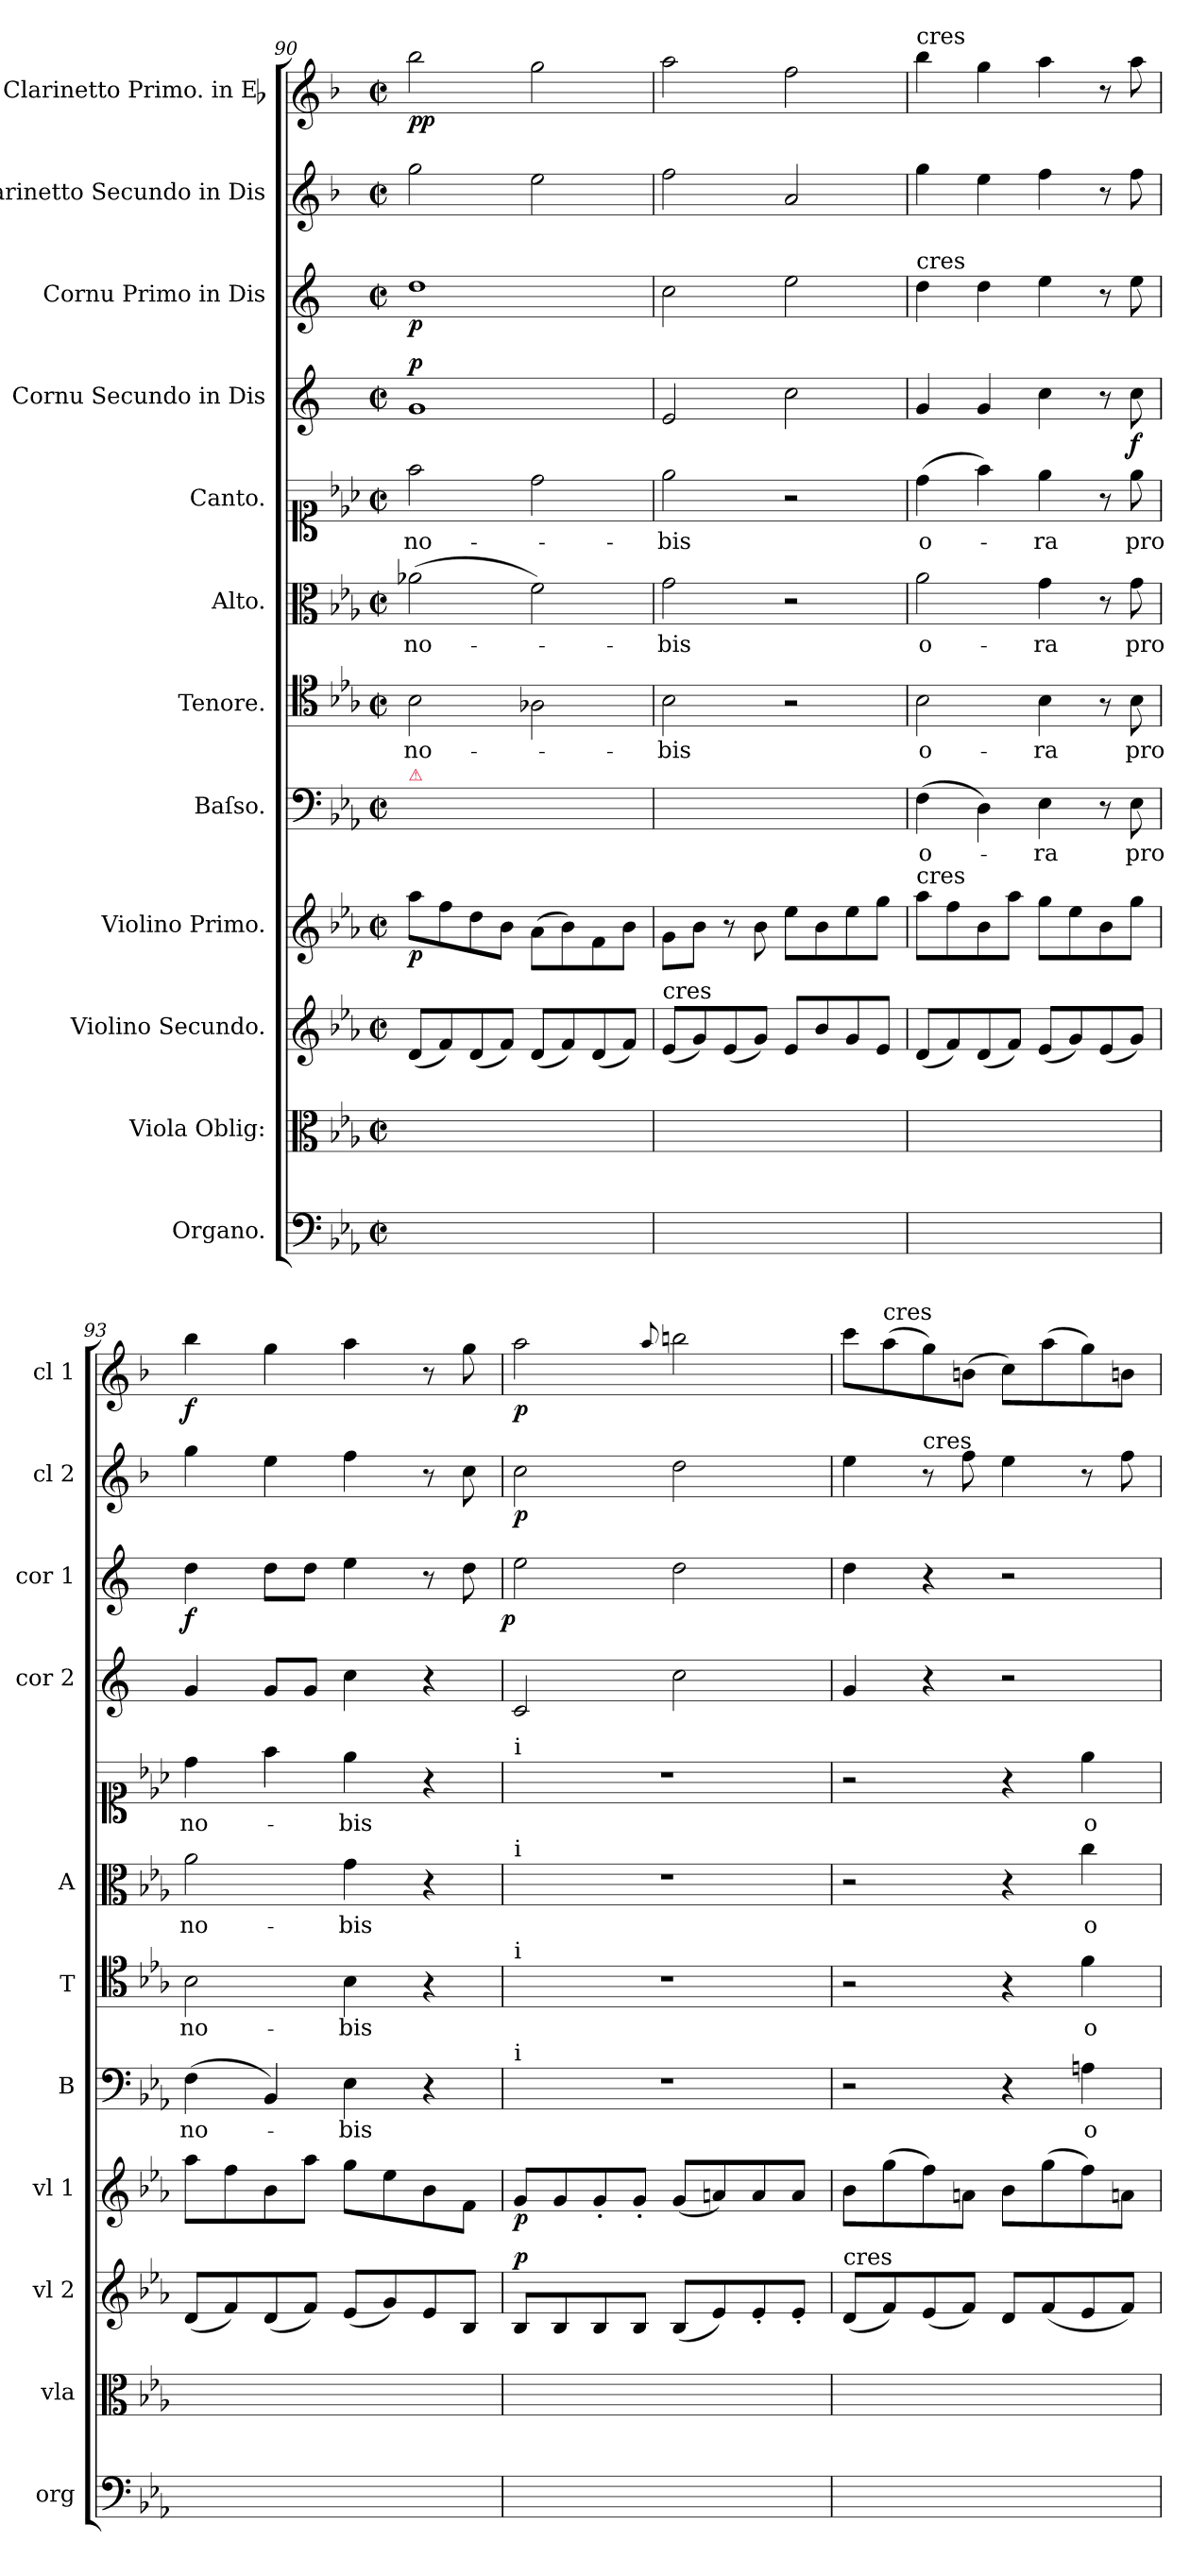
**kern	**kern	**kern	**dynam	**kern	**dynam	**kern	**text	**kern	**text	**kern	**text	**kern	**text	**kern	**dynam	**kern	**dynam	**kern	**dynam	**kern	**dynam
*part12	*part11	*part10	*part10	*part9	*part9	*part8	*part8	*part7	*part7	*part6	*part6	*part5	*part5	*part4	*part4	*part3	*part3	*part2	*part2	*part1	*part1
*staff12	*staff11	*staff10	*staff10	*staff9	*staff9	*staff8	*staff8	*staff7	*staff7	*staff6	*staff6	*staff5	*staff5	*staff4	*staff4	*staff3	*staff3	*staff2	*staff2	*staff1	*staff1
*I"Organo.	*I"Viola Oblig:	*I"Violino Secundo.	*	*I"Violino Primo.	*	*I"Baſso.	*	*I"Tenore.	*	*I"Alto.	*	*I"Canto.	*	*I"Cornu Secundo in Dis	*	*I"Cornu Primo in Dis	*	*I"Clarinetto Secundo in Dis	*	*I"Clarinetto Primo. in Eb	*
*I'org	*I'vla	*I'vl 2	*	*I'vl 1	*	*I'B	*	*I'T	*	*I'A	*	*	*	*I'cor 2	*	*I'cor 1	*	*I'cl 2	*	*I'cl 1	*
*clefF4	*clefC3	*clefG2	*	*clefG2	*	*clefF4	*	*clefC4	*	*clefC3	*	*clefC1	*	*clefG2	*	*clefG2	*	*clefG2	*	*clefG2	*
*	*	*	*	*	*	*	*	*	*	*	*	*	*	*ITrd5c9	*	*ITrd5c9	*	*ITrd1c2	*	*ITrd1c2	*
*k[b-e-a-]	*k[b-e-a-]	*k[b-e-a-]	*	*k[b-e-a-]	*	*k[b-e-a-]	*	*k[b-e-a-]	*	*k[b-e-a-]	*	*k[b-e-a-]	*	*k[b-e-a-]	*	*k[b-e-a-]	*	*k[b-e-a-]	*	*k[b-e-a-]	*
*E-:	*E-:	*E-:	*	*E-:	*	*E-:	*	*E-:	*	*E-:	*	*E-:	*	*E-:	*	*E-:	*	*E-:	*	*E-:	*
*M2/2	*M2/2	*M2/2	*	*M2/2	*	*M2/2	*	*M2/2	*	*M2/2	*	*M2/2	*	*M2/2	*	*M2/2	*	*M2/2	*	*M2/2	*
*met(c|)	*met(c|)	*met(c|)	*	*met(c|)	*	*met(c|)	*	*met(c|)	*	*met(c|)	*	*met(c|)	*	*met(c|)	*	*met(c|)	*	*met(c|)	*	*met(c|)	*
=90	=90	=90	=90	=90	=90	=90	=90	=90	=90	=90	=90	=90	=90	=90	=90	=90	=90	=90	=90	=90	=90
!	!	!	!	!	!	!LO:TX:a:color=crimson:t=⚠	!	!	!	!	!	!	!	!	!	!	!	!	!	!	!
!	!	!	!	!	!	!	!	!	!	!	!	!	!	!	!LO:DY:a	!	!	!	!	!	!
1ryy	1ryy	(8d/L	.	8aa-\L	p	1ryy	.	2B-\	no-	(2a-X\	no-	2ff\	no-	1B-/	p	1f/	p	2ff\	.	2aa-\	pp
.	.	8f/)	.	8ff\	.	.	.	.	.	.	.	.	.	.	.	.	.	.	.	.	.
.	.	(8d/	.	8dd\	.	.	.	.	.	.	.	.	.	.	.	.	.	.	.	.	.
.	.	8f/J)	.	8b-\J	.	.	.	.	.	.	.	.	.	.	.	.	.	.	.	.	.
.	.	(8d/L	.	(8a-\L	.	.	.	2A-X\	.	2f\)	.	2dd\	.	.	.	.	.	2dd\	.	2ff\	.
.	.	8f/)	.	8b-\)	.	.	.	.	.	.	.	.	.	.	.	.	.	.	.	.	.
.	.	(8d/	.	8f\	.	.	.	.	.	.	.	.	.	.	.	.	.	.	.	.	.
.	.	8f/J)	.	8b-\J	.	.	.	.	.	.	.	.	.	.	.	.	.	.	.	.	.
=91	=91	=91	=91	=91	=91	=91	=91	=91	=91	=91	=91	=91	=91	=91	=91	=91	=91	=91	=91	=91	=91
!	!	!LO:TX:a:t=cres	!	!	!	!	!	!	!	!	!	!	!	!	!	!	!	!	!	!	!
1ryy	1ryy	(8e-/L	.	8g\L	.	1ryy	.	2B-\	-bis	2g\	-bis	2ee-\	bis	2G/	.	2e-\	.	2ee-\	.	2gg\	.
.	.	8g/)	.	8b-\J	.	.	.	.	.	.	.	.	.	.	.	.	.	.	.	.	.
.	.	(8e-/	.	8r	.	.	.	.	.	.	.	.	.	.	.	.	.	.	.	.	.
.	.	8g/J)	.	8b-\	.	.	.	.	.	.	.	.	.	.	.	.	.	.	.	.	.
.	.	8e-/L	.	8ee-\L	.	.	.	2r	.	2r	.	2r	.	2e-\	.	2g\	.	2g/	.	2ee-\	.
.	.	8b-/	.	8b-\	.	.	.	.	.	.	.	.	.	.	.	.	.	.	.	.	.
.	.	8g/	.	8ee-\	.	.	.	.	.	.	.	.	.	.	.	.	.	.	.	.	.
.	.	8e-/J	.	8gg\J	.	.	.	.	.	.	.	.	.	.	.	.	.	.	.	.	.
=92	=92	=92	=92	=92	=92	=92	=92	=92	=92	=92	=92	=92	=92	=92	=92	=92	=92	=92	=92	=92	=92
!	!	!	!	!	!	!	!	!	!	!	!	!	!	!	!	!	!	!	!	!LO:TX:t=cres	!
!	!	!	!	!	!	!	!	!	!	!	!	!	!	!	!	!LO:TX:t=cres	!	!	!	!	!
!	!	!	!	!LO:TX:t=cres	!	!	!	!	!	!	!	!	!	!	!	!	!	!	!	!	!
!	!	!	!LO:DY:a	!	!	!	!	!	!	!	!	!	!	!	!	!	!	!	!	!	!
1ryy	1ryy	(8d/L	forto	8aa-\L	.	(4F\	o-	2B-\	o-	2a-\	o-	(4dd\	o-	4B-/	.	4f\	.	4ff\	.	4aa-\	.
.	.	8f/)	.	8ff\	.	.	.	.	.	.	.	.	.	.	.	.	.	.	.	.	.
.	.	(8d/	.	8b-\	.	4D\)	.	.	.	.	.	4ff\)	.	4B-/	.	4f\	.	4dd\	.	4ff\	.
.	.	8f/J)	.	8aa-\J	.	.	.	.	.	.	.	.	.	.	.	.	.	.	.	.	.
.	.	(8e-/L	.	8gg\L	.	4E-\	-ra	4B-\	-ra	4g\	-ra	4ee-\	-ra	4e-\	.	4g\	.	4ee-\	.	4gg\	.
.	.	8g/)	.	8ee-\	.	.	.	.	.	.	.	.	.	.	.	.	.	.	.	.	.
.	.	(8e-/	.	8b-\	.	8r	.	8r	.	8r	.	8r	.	8r	.	8r	.	8r	.	8r	.
.	.	8g/J)	.	8gg\J	.	8E-\	pro	8B-\	pro	8g\	pro	8ee-\	pro	8e-\	f	8g\	.	8ee-\	.	8gg\	.
=93	=93	=93	=93	=93	=93	=93	=93	=93	=93	=93	=93	=93	=93	=93	=93	=93	=93	=93	=93	=93	=93
1ryy	1ryy	(8d/L	.	8aa-\L	forto	(4F\	no-	2B-\	no-	2a-\	no-	4dd\	no-	4B-/	.	4f\	f	4ff\	.	4aa-\	f
.	.	8f/)	.	8ff\	.	.	.	.	.	.	.	.	.	.	.	.	.	.	.	.	.
.	.	(8d/	.	8b-\	.	4BB-/)	.	.	.	.	.	4ff\	.	8B-/L	.	8f\L	.	4dd\	.	4ff\	.
.	.	8f/J)	.	8aa-\J	.	.	.	.	.	.	.	.	.	8B-/J	.	8f\J	.	.	.	.	.
.	.	(8e-/L	.	8gg\L	.	4E-\	-bis	4B-\	-bis	4g\	-bis	4ee-\	-bis	4e-\	.	4g\	.	4ee-\	.	4gg\	.
.	.	8g/)	.	8ee-\	.	.	.	.	.	.	.	.	.	.	.	.	.	.	.	.	.
.	.	8e-/	.	8b-\	.	4r	.	4r	.	4r	.	4r	.	4r	.	8r	.	8r	.	8r	.
.	.	8B-/J	.	8f\J	.	.	.	.	.	.	.	.	.	.	.	8f\	.	8b-\	.	8ff\	.
=94	=94	=94	=94	=94	=94	=94	=94	=94	=94	=94	=94	=94	=94	=94	=94	=94	=94	=94	=94	=94	=94
!	!	!	!	!	!	!	!	!	!	!	!	!LO:TX:a:t=i	!	!	!	!	!	!	!	!	!
!	!	!	!	!	!	!	!	!	!	!LO:TX:a:t=i	!	!	!	!	!	!	!	!	!	!	!
!	!	!	!	!	!	!	!	!LO:TX:a:t=i	!	!	!	!	!	!	!	!	!	!	!	!	!
!	!	!	!	!	!	!LO:TX:a:t=i	!	!	!	!	!	!	!	!	!	!	!	!	!	!	!
!	!	!	!LO:DY:a	!	!	!	!	!	!	!	!	!	!	!	!	!	!LO:DY:rj	!	!	!	!
1ryy	1ryy	8B-/L	p	8g/L	p	1r	.	1r	.	1r	.	1r	.	2E-/	.	2g\	p	2b-\	p	2gg\	p
.	.	8B-/	.	8g/	.	.	.	.	.	.	.	.	.	.	.	.	.	.	.	.	.
.	.	8B-/	.	8g'/	.	.	.	.	.	.	.	.	.	.	.	.	.	.	.	.	.
.	.	8B-/J	.	8g'/J	.	.	.	.	.	.	.	.	.	.	.	.	.	.	.	.	.
.	.	.	.	.	.	.	.	.	.	.	.	.	.	.	.	.	.	.	.	8qqgg/	.
.	.	(8B-/L	.	(8g/L	.	.	.	.	.	.	.	.	.	2e-\	.	2f\	.	2cc\	.	2aan\	.
.	.	8e-/)	.	8an/)	.	.	.	.	.	.	.	.	.	.	.	.	.	.	.	.	.
.	.	8e-'/	.	8a/	.	.	.	.	.	.	.	.	.	.	.	.	.	.	.	.	.
.	.	8e-'/J	.	8a/J	.	.	.	.	.	.	.	.	.	.	.	.	.	.	.	.	.
=95	=95	=95	=95	=95	=95	=95	=95	=95	=95	=95	=95	=95	=95	=95	=95	=95	=95	=95	=95	=95	=95
!	!	!LO:TX:a:t=cres	!	!	!	!	!	!	!	!	!	!	!	!	!	!	!	!	!	!	!
1ryy	1ryy	(8d/L	.	8b-\L	forto	2r	.	2r	.	2r	.	2r	.	4B-/	.	4f\	.	4dd\	.	8bb-\L	.
!	!	!	!	!	!	!	!	!	!	!	!	!	!	!	!	!	!	!	!	!LO:TX:t=cres	!
.	.	8f/)	.	(8gg\	.	.	.	.	.	.	.	.	.	.	.	.	.	.	.	(8gg\	.
!	!	!	!	!	!	!	!	!	!	!	!	!	!	!	!	!	!	!LO:TX:t=cres	!	!	!
.	.	(8e-/	.	8ff\)	.	.	.	.	.	.	.	.	.	4r	.	4r	.	8r	.	8ff\)	.
.	.	8f/J)	.	8an\J	.	.	.	.	.	.	.	.	.	.	.	.	.	8ee-\	.	(8an\J	.
.	.	8d/L	.	8b-\L	.	4r	.	4r	.	4r	.	4r	.	2r	.	2r	.	4dd\	.	8b-\L)	.
.	.	(8f/	.	(8gg\	.	.	.	.	.	.	.	.	.	.	.	.	.	.	.	(8gg\	.
.	.	8e-/	.	8ff\)	.	4An\	o-	4f\	o-	4cc\	o-	4ee-\	o-	.	.	.	.	8r	.	8ff\)	.
.	.	8f/J)	.	8an\J	.	.	.	.	.	.	.	.	.	.	.	.	.	8ee-\	.	8an\J	.
=	=	=	=	=	=	=	=	=	=	=	=	=	=	=	=	=	=	=	=	=	=
*-	*-	*-	*-	*-	*-	*-	*-	*-	*-	*-	*-	*-	*-	*-	*-	*-	*-	*-	*-	*-	*-
